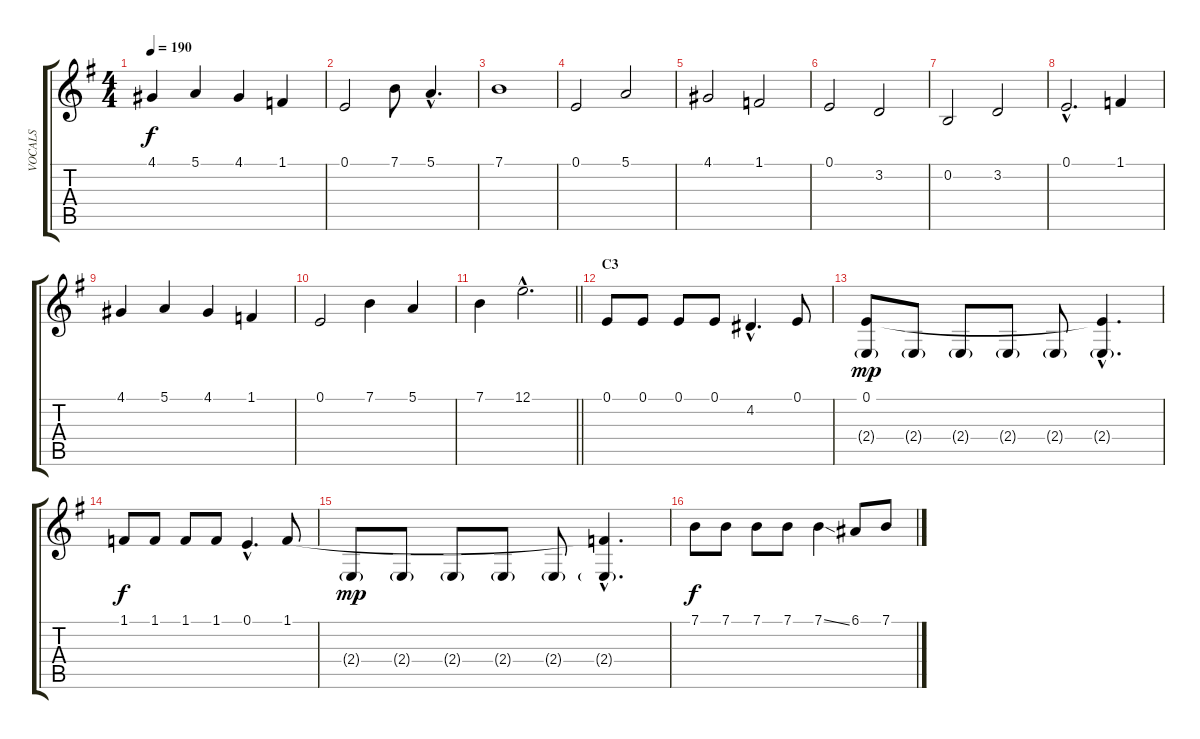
\track ("VOCALS" "VOCALS") {instrument oboe}
\staff {score tabs}
\tuning (E4 B3 G3 D3 A2 E2) {hide}
\ts (4 4)
\tempo 190
\clef g2
\ks g
4.1.4{dy f} 5.1.4 4.1.4 1.1.4 |
0.1.2 7.1.8 5.1{hac}.4{d} |
7.1.1 |
0.1.2 5.1.2 |
4.1.2 1.1.2 |
0.1.2 3.2.2 |
0.2.2 3.2.2 |
0.1{hac}.2{d} 1.1.4 |
4.1.4 5.1.4 4.1.4 1.1.4 |
0.1.2 7.1.4 5.1.4 |
\barLineRight lightlight
7.1.4 12.1{hac}.2{d} |
\section ("" "C3")
0.1.8 0.1.8 0.1.8 0.1.8 4.2{hac}.4{d} 0.1.8 |
(0.1 2.4{g}).8{dy mp} 2.4{g}.8 2.4{g}.8 2.4{g}.8 2.4{g}.8 (0.1{hac t} 2.4{g hac}).4{d} |
1.1.8{dy f} 1.1.8 1.1.8 1.1.8 0.1{hac}.4{d} 1.1.8 |
2.4{g}.8{dy mp} 2.4{g}.8 2.4{g}.8 2.4{g}.8 2.4{g}.8 (1.1{hac t} 2.4{g hac}).4{d} |
7.1.8{dy f} 7.1.8 7.1.8 7.1.8 7.1{ss}.4 6.1.8 7.1.8
